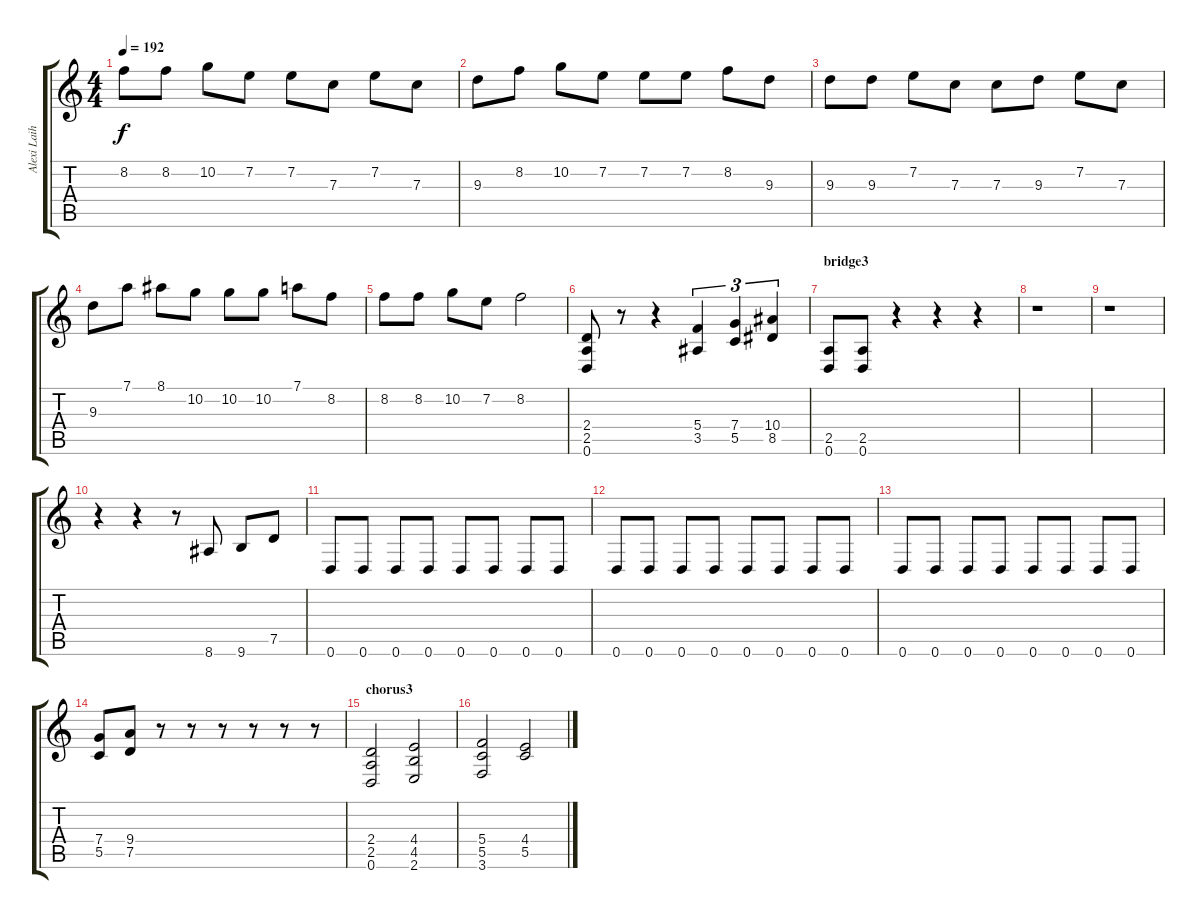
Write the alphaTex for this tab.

\track ("Alexi Laiho" "Alexi Laih") {instrument distortionguitar}
\staff {score tabs}
\tuning (D4 A3 F3 C3 G2 D2) {hide}
\ts (4 4)
\tempo 192
\clef g2
\ks c
8.2.8{dy f} 8.2.8 10.2.8 7.2.8 7.2.8 7.3.8 7.2.8 7.3.8 |
9.3.8 8.2.8 10.2.8 7.2.8 7.2.8 7.2.8 8.2.8 9.3.8 |
9.3.8 9.3.8 7.2.8 7.3.8 7.3.8 9.3.8 7.2.8 7.3.8 |
9.3.8 7.1.8 8.1.8 10.2.8 10.2.8 10.2.8 7.1.8 8.2.8 |
8.2.8 8.2.8 10.2.8 7.2.8 8.2.2 |
(2.4 2.5 0.6).8 r.8 r.4 (5.4 3.5).4{tu (3 2)} (7.4 5.5).4{tu (3 2)} (10.4 8.5).4{tu (3 2)} |
\section ("" "bridge3")
(2.5 0.6).8 (2.5 0.6).8 r.4 r.4 r.4 |
r.1 |
r.1 |
r.4 r.4 r.8 8.6.8 9.6.8 7.5.8 |
0.6.8 0.6.8 0.6.8 0.6.8 0.6.8 0.6.8 0.6.8 0.6.8 |
0.6.8 0.6.8 0.6.8 0.6.8 0.6.8 0.6.8 0.6.8 0.6.8 |
0.6.8 0.6.8 0.6.8 0.6.8 0.6.8 0.6.8 0.6.8 0.6.8 |
(7.4 5.5).8 (9.4 7.5).8 r.8 r.8 r.8 r.8 r.8 r.8 |
\section ("" "chorus3")
(2.4 2.5 0.6).2 (4.4 4.5 2.6).2 |
(5.4 5.5 3.6).2 (4.4 5.5).2
